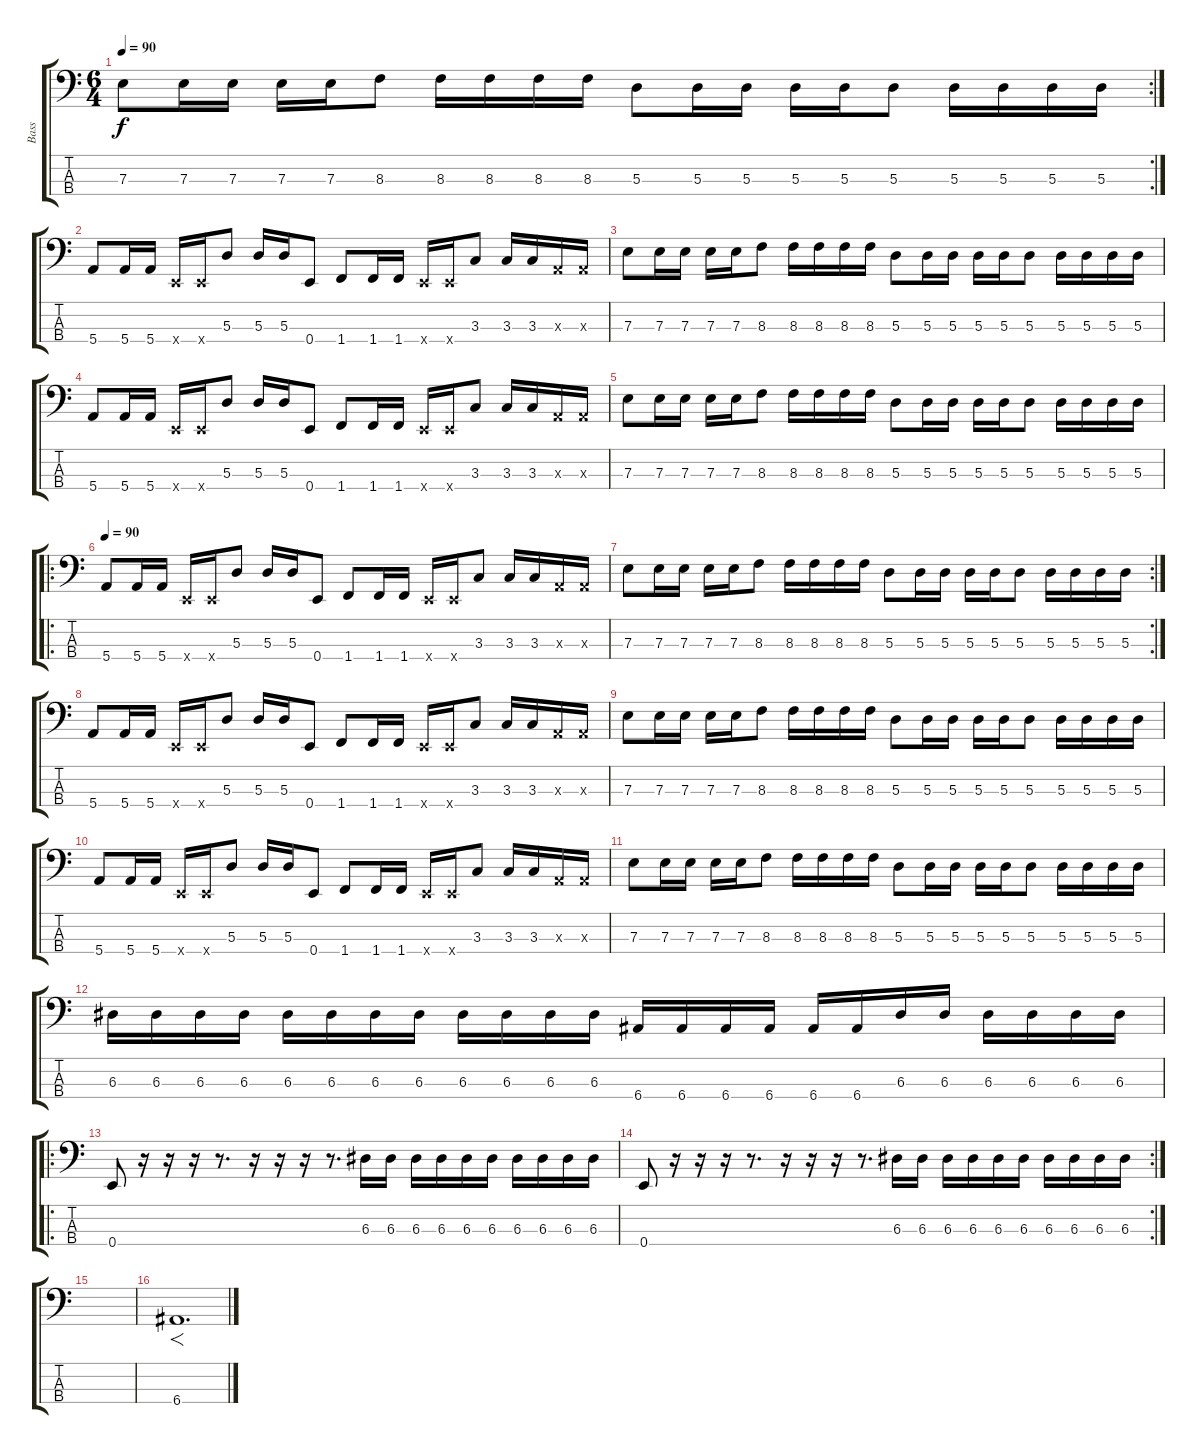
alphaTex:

\track ("Bass" "Bass") {instrument electricbassfinger}
\staff {score tabs}
\tuning (G2 D2 A1 E1) {hide}
\rc 2
\ts (6 4)
\tempo 90
\clef f4
\ks c
7.3.8{dy f} 7.3.16 7.3.16 7.3.16 7.3.16 8.3.8 8.3.16 8.3.16 8.3.16 8.3.16 5.3.8 5.3.16 5.3.16 5.3.16 5.3.16 5.3.8 5.3.16 5.3.16 5.3.16 5.3.16 |
5.4.8 5.4.16 5.4.16 0.4{x}.16 0.4{x}.16 5.3.8 5.3.16 5.3.16 0.4.8 1.4.8 1.4.16 1.4.16 0.4{x}.16 0.4{x}.16 3.3.8 3.3.16 3.3.16 0.3{x}.16 0.3{x}.16 |
7.3.8 7.3.16 7.3.16 7.3.16 7.3.16 8.3.8 8.3.16 8.3.16 8.3.16 8.3.16 5.3.8 5.3.16 5.3.16 5.3.16 5.3.16 5.3.8 5.3.16 5.3.16 5.3.16 5.3.16 |
5.4.8 5.4.16 5.4.16 0.4{x}.16 0.4{x}.16 5.3.8 5.3.16 5.3.16 0.4.8 1.4.8 1.4.16 1.4.16 0.4{x}.16 0.4{x}.16 3.3.8 3.3.16 3.3.16 0.3{x}.16 0.3{x}.16 |
7.3.8 7.3.16 7.3.16 7.3.16 7.3.16 8.3.8 8.3.16 8.3.16 8.3.16 8.3.16 5.3.8 5.3.16 5.3.16 5.3.16 5.3.16 5.3.8 5.3.16 5.3.16 5.3.16 5.3.16 |
\ro
\tempo 90
5.4.8 5.4.16 5.4.16 0.4{x}.16 0.4{x}.16 5.3.8 5.3.16 5.3.16 0.4.8 1.4.8 1.4.16 1.4.16 0.4{x}.16 0.4{x}.16 3.3.8 3.3.16 3.3.16 0.3{x}.16 0.3{x}.16 |
\rc 2
7.3.8 7.3.16 7.3.16 7.3.16 7.3.16 8.3.8 8.3.16 8.3.16 8.3.16 8.3.16 5.3.8 5.3.16 5.3.16 5.3.16 5.3.16 5.3.8 5.3.16 5.3.16 5.3.16 5.3.16 |
5.4.8 5.4.16 5.4.16 0.4{x}.16 0.4{x}.16 5.3.8 5.3.16 5.3.16 0.4.8 1.4.8 1.4.16 1.4.16 0.4{x}.16 0.4{x}.16 3.3.8 3.3.16 3.3.16 0.3{x}.16 0.3{x}.16 |
7.3.8 7.3.16 7.3.16 7.3.16 7.3.16 8.3.8 8.3.16 8.3.16 8.3.16 8.3.16 5.3.8 5.3.16 5.3.16 5.3.16 5.3.16 5.3.8 5.3.16 5.3.16 5.3.16 5.3.16 |
5.4.8 5.4.16 5.4.16 0.4{x}.16 0.4{x}.16 5.3.8 5.3.16 5.3.16 0.4.8 1.4.8 1.4.16 1.4.16 0.4{x}.16 0.4{x}.16 3.3.8 3.3.16 3.3.16 0.3{x}.16 0.3{x}.16 |
7.3.8 7.3.16 7.3.16 7.3.16 7.3.16 8.3.8 8.3.16 8.3.16 8.3.16 8.3.16 5.3.8 5.3.16 5.3.16 5.3.16 5.3.16 5.3.8 5.3.16 5.3.16 5.3.16 5.3.16 |
6.3.16 6.3.16 6.3.16 6.3.16 6.3.16 6.3.16 6.3.16 6.3.16 6.3.16 6.3.16 6.3.16 6.3.16 6.4.16 6.4.16 6.4.16 6.4.16 6.4.16 6.4.16 6.3.16 6.3.16 6.3.16 6.3.16 6.3.16 6.3.16 |
\ro
0.4.8 r.16 r.16 r.16 r.8{d} r.16 r.16 r.16 r.8{d} 6.3.16 6.3.16 6.3.16 6.3.16 6.3.16 6.3.16 6.3.16 6.3.16 6.3.16 6.3.16 |
\rc 2
0.4.8 r.16 r.16 r.16 r.8{d} r.16 r.16 r.16 r.8{d} 6.3.16 6.3.16 6.3.16 6.3.16 6.3.16 6.3.16 6.3.16 6.3.16 6.3.16 6.3.16 |
|
6.4.1{f d}
